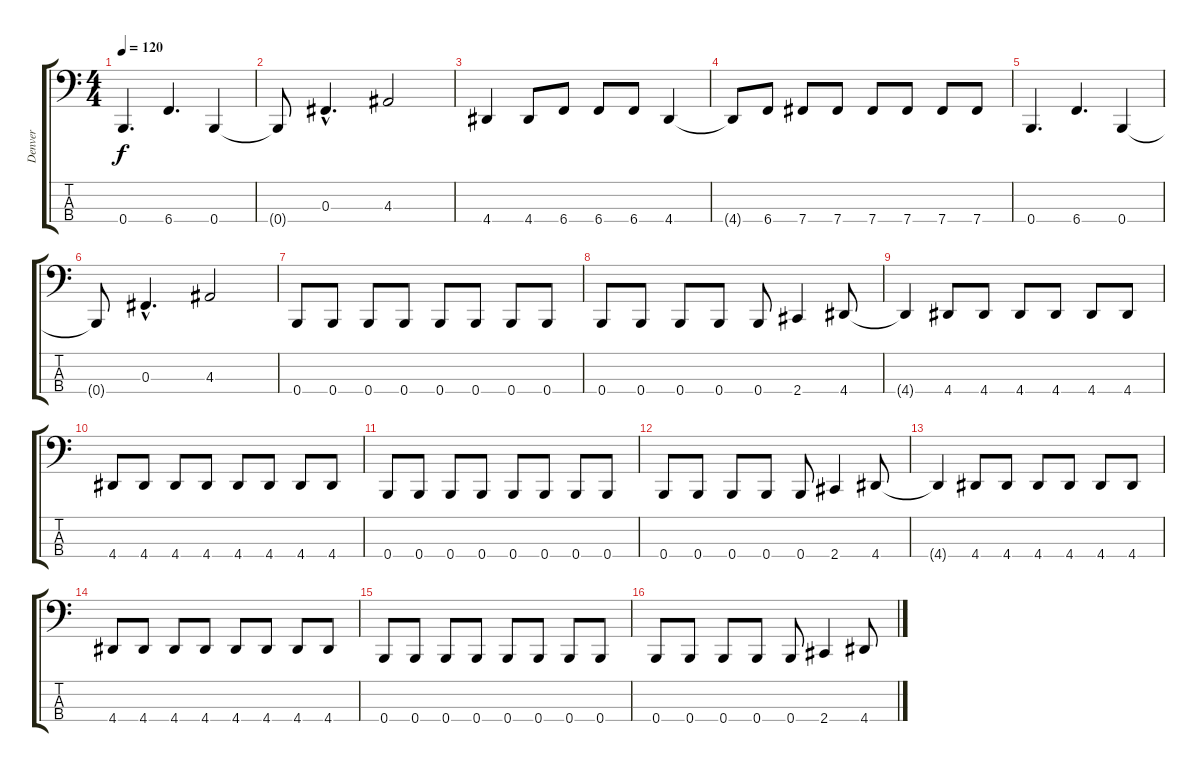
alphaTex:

\track ("Denver" "Denver") {instrument electricbasspick}
\staff {score tabs}
\tuning (E2 B1 Gb1 B0) {hide}
\ts (4 4)
\tempo 120
\clef f4
\ks c
0.4.4{d dy f} 6.4.4{d} 0.4.4 |
0.4{t}.8 0.3{hac}.4{d} 4.3.2 |
4.4.4 4.4.8 6.4.8 6.4.8 6.4.8 4.4.4 |
4.4{t}.8 6.4.8 7.4.8 7.4.8 7.4.8 7.4.8 7.4.8 7.4.8 |
0.4.4{d} 6.4.4{d} 0.4.4 |
0.4{t}.8 0.3{hac}.4{d} 4.3.2 |
0.4.8 0.4.8 0.4.8 0.4.8 0.4.8 0.4.8 0.4.8 0.4.8 |
0.4.8 0.4.8 0.4.8 0.4.8 0.4.8 2.4.4 4.4.8 |
4.4{t}.4 4.4.8 4.4.8 4.4.8 4.4.8 4.4.8 4.4.8 |
4.4.8 4.4.8 4.4.8 4.4.8 4.4.8 4.4.8 4.4.8 4.4.8 |
0.4.8 0.4.8 0.4.8 0.4.8 0.4.8 0.4.8 0.4.8 0.4.8 |
0.4.8 0.4.8 0.4.8 0.4.8 0.4.8 2.4.4 4.4.8 |
4.4{t}.4 4.4.8 4.4.8 4.4.8 4.4.8 4.4.8 4.4.8 |
4.4.8 4.4.8 4.4.8 4.4.8 4.4.8 4.4.8 4.4.8 4.4.8 |
0.4.8 0.4.8 0.4.8 0.4.8 0.4.8 0.4.8 0.4.8 0.4.8 |
0.4.8 0.4.8 0.4.8 0.4.8 0.4.8 2.4.4 4.4.8
